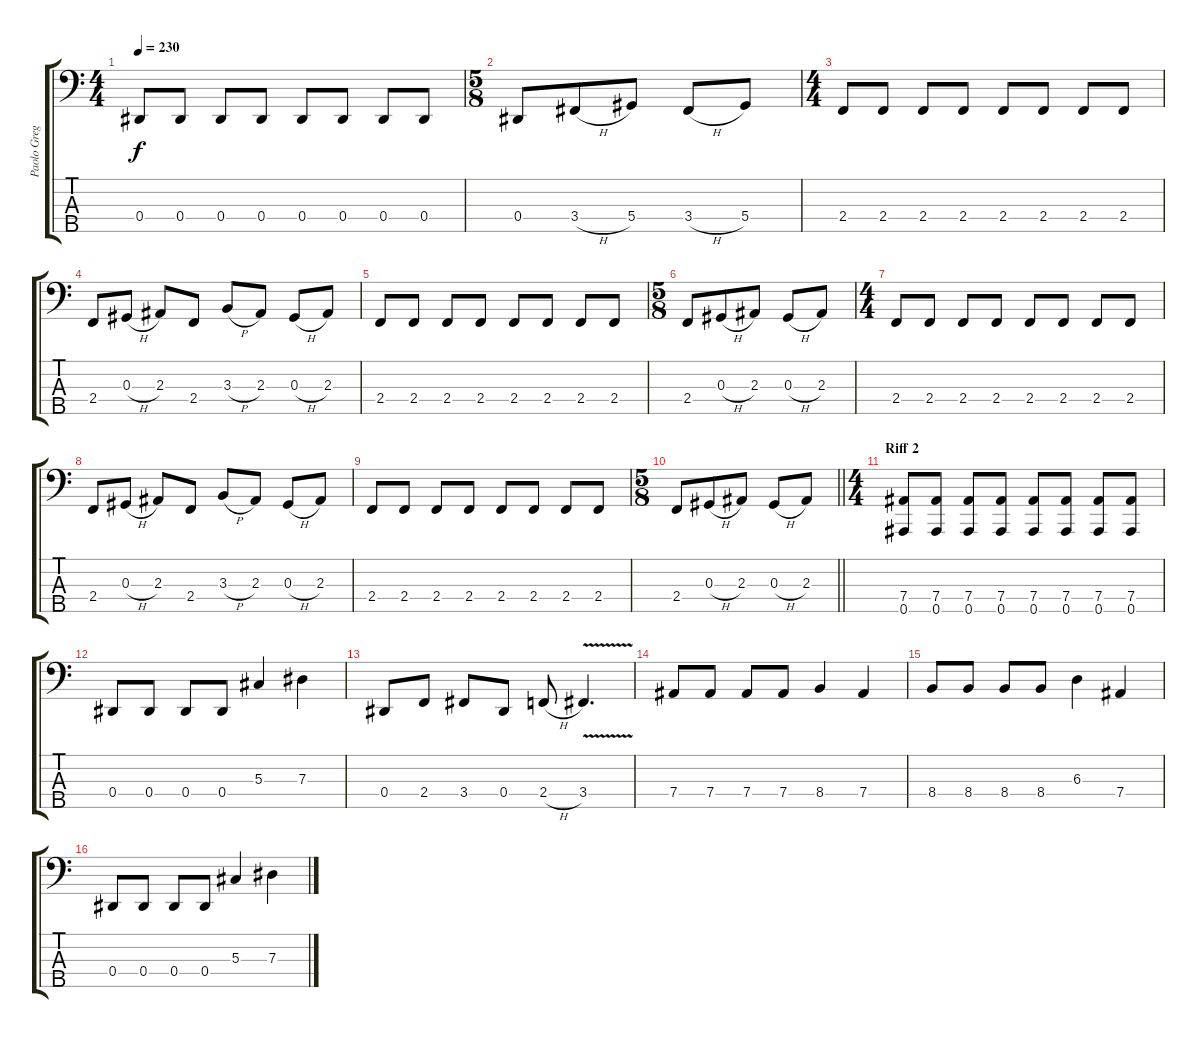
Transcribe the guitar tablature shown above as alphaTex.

\track ("Paolo Gregoletto (Bass Guitar)" "Paolo Greg") {instrument electricbasspick}
\staff {score tabs}
\tuning (Gb2 Db2 Ab1 Eb1 Bb0) {hide}
\ts (4 4)
\tempo 230
\clef f4
\ks c
0.4.8{dy f} 0.4.8 0.4.8 0.4.8 0.4.8 0.4.8 0.4.8 0.4.8 |
\ts (5 8)
0.4.8 3.4{h}.8 5.4.8 3.4{h}.8 5.4.8 |
\ts (4 4)
2.4.8 2.4.8 2.4.8 2.4.8 2.4.8 2.4.8 2.4.8 2.4.8 |
2.4.8 0.3{h}.8 2.3.8 2.4.8 3.3{h}.8 2.3.8 0.3{h}.8 2.3.8 |
2.4.8 2.4.8 2.4.8 2.4.8 2.4.8 2.4.8 2.4.8 2.4.8 |
\ts (5 8)
2.4.8 0.3{h}.8 2.3.8 0.3{h}.8 2.3.8 |
\ts (4 4)
2.4.8 2.4.8 2.4.8 2.4.8 2.4.8 2.4.8 2.4.8 2.4.8 |
2.4.8 0.3{h}.8 2.3.8 2.4.8 3.3{h}.8 2.3.8 0.3{h}.8 2.3.8 |
2.4.8 2.4.8 2.4.8 2.4.8 2.4.8 2.4.8 2.4.8 2.4.8 |
\ts (5 8)
\barLineRight lightlight
2.4.8 0.3{h}.8 2.3.8 0.3{h}.8 2.3.8 |
\ts (4 4)
\section ("" "Riff 2")
(7.4 0.5).8 (7.4 0.5).8 (7.4 0.5).8 (7.4 0.5).8 (7.4 0.5).8 (7.4 0.5).8 (7.4 0.5).8 (7.4 0.5).8 |
0.4.8 0.4.8 0.4.8 0.4.8 5.3.4 7.3.4 |
0.4.8 2.4.8 3.4.8 0.4.8 2.4{h}.8 3.4{v}.4{d} |
7.4.8 7.4.8 7.4.8 7.4.8 8.4.4 7.4.4 |
8.4.8 8.4.8 8.4.8 8.4.8 6.3.4 7.4.4 |
0.4.8 0.4.8 0.4.8 0.4.8 5.3.4 7.3.4
